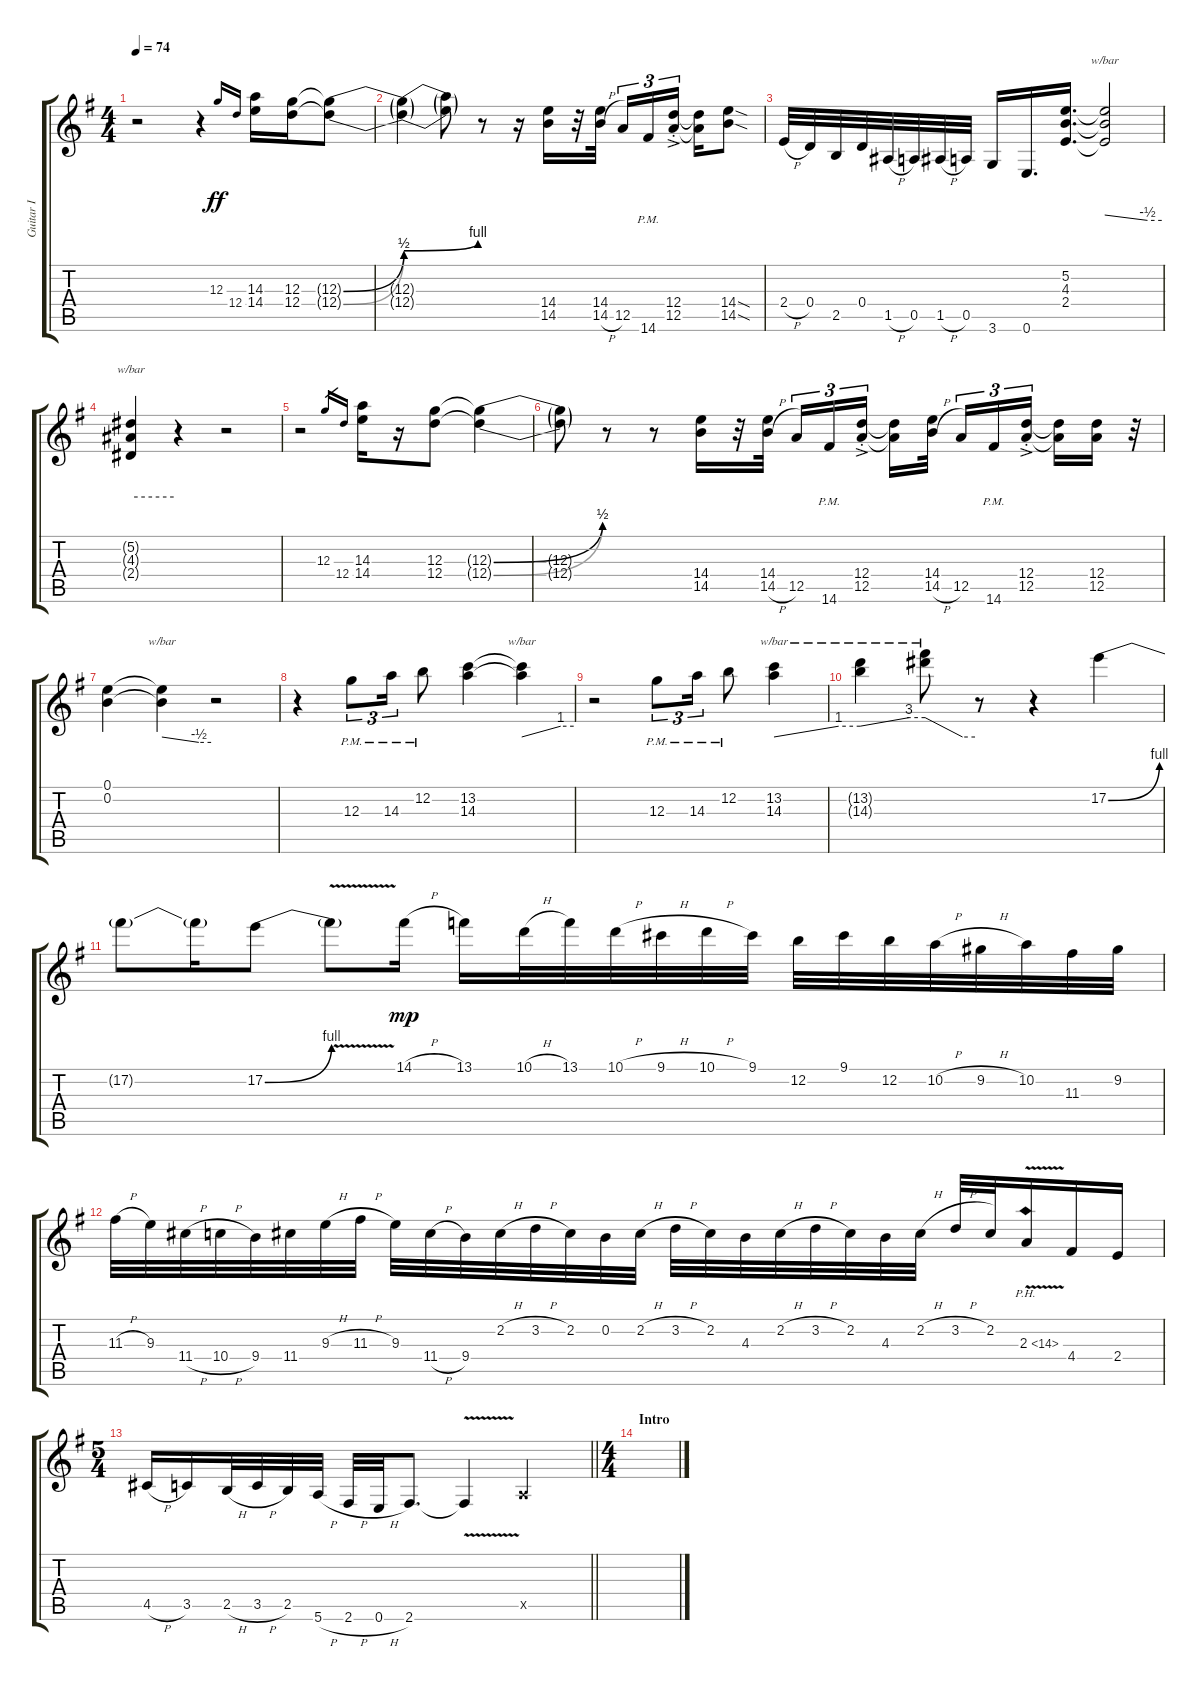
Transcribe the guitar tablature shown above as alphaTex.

\track ("Guitar I" "Guitar I") {instrument distortionguitar}
\staff {score tabs}
\tuning (E4 B3 G3 D3 A2 E2) {hide}
\ts (4 4)
\tempo 74
\clef g2
\ks g
r.2{dy ff instrument distortionguitar} r.4 12.3.16{gr onbeat} 12.4.16{gr onbeat} (14.3 14.4).16 (12.3 12.4).16 (12.3{be (bend 0 0 60 2) t} 12.4{be (bend 0 0 60 2) t}).8 |
(12.3{be (bend 0 2 60 4) t} 12.4{be (bend 0 2 60 4) t}).4 (12.3{t} 12.4{t}).8 r.8 r.16 (14.4 14.5).16 r.32 (14.4 14.5{h}).32{beam splitsecondary} 12.5.16{tu (3 2)} 14.6{pm}.16{tu (3 2)} (12.4{ac st} 12.5{ac st}).16{tu (3 2) beam splitsecondary} (12.4{t} 12.5{t}).16 (14.4{sod} 14.5{sod}).8 |
2.4{h}.32 0.4.32 2.5.32 0.4.32 1.5{h}.32 0.5.32 1.5{h}.32 0.5.32 3.6.16 0.6.16{d} (5.2 4.3 2.4).16{d} (5.2{t} 4.3{t} 2.4{t}).2{tbe (custom default 0 0 45 -2 60 -2)} |
(5.2{t} 4.3{t} 2.4{t}).4{tbe (hold default 0 -2 60 -2)} r.4 r.2 |
r.2 12.3.16{gr} 12.4.16{gr} (14.3 14.4).16 r.16 (12.3 12.4).8 (12.3{be (bend 0 0 60 2) t} 12.4{be (bend 0 0 60 2) t}).4 |
(12.3{t} 12.4{t}).8 r.8 r.8 (14.4 14.5).16 r.32 (14.4 14.5{h}).32 12.5.16{tu (3 2)} 14.6{pm}.16{tu (3 2)} (12.4{ac st} 12.5{ac st}).16{tu (3 2) beam splitsecondary} (12.4{t} 12.5{t}).16 (14.4 14.5{h}).32{beam splitsecondary} 12.5.16{tu (3 2)} 14.6{pm}.16{tu (3 2)} (12.4{ac st} 12.5{ac st}).16{tu (3 2) beam splitsecondary} (12.4{t} 12.5{t}).16 (12.4 12.5).16 r.32 |
(0.1 0.2).4 (0.1{t} 0.2{t}).4{tbe (custom default 0 0 45 -2 60 -2)} r.2 |
r.4 12.3{pm}.8{tu (3 2)} 14.3{pm}.16{tu (3 2)} 12.2{pm}.8 (13.2 14.3).4 (13.2{t} 14.3{t}).4{tbe (custom default 0 0 45 4 60 4)} |
r.2 12.3{pm}.8{tu (3 2)} 14.3{pm}.16{tu (3 2)} 12.2{pm}.8 (13.2 14.3).4{tbe (custom default 0 0 45 4 60 4)} |
(13.2{t} 14.3{t}).4{tbe (custom default 0 4 45 12 60 12)} (13.2{t} 14.3{t}).8{tbe (custom default 0 12 45 0 60 0)} r.8 r.4 17.2{be (bend 0 0 60 4)}.4 |
17.2{t}.8 17.2{t}.16 17.2{be (bend 0 0 60 4)}.8 17.2{v t}.8 14.1{h}.16{dy mp} 13.1.16 10.1{h}.32 13.1.32 10.1{h}.32 9.1{h}.32 10.1{h}.32 9.1.32 12.2.32 9.1.32 12.2.32 10.2{h}.32 9.2{h}.32 10.2.32 11.3.32 9.2.32 |
11.3{h}.32 9.3.32 11.4{h}.32 10.4{h}.32 9.4.32 11.4.32 9.3{h}.32 11.3{h}.32 9.3.32 11.4{h}.32 9.4.32 2.2{h}.32 3.2{h}.32 2.2.32 0.2.32 2.2{h}.32 3.2{h}.32 2.2.32 4.3.32 2.2{h}.32 3.2{h}.32 2.2.32 4.3.32 2.2{h}.32 3.2{h}.32 2.2.32 2.3{ph 12 v}.16 4.4.16 2.4.16 |
\ts (5 4)
\barLineRight lightlight
4.5{h}.16 3.5.16 2.5{h}.32 3.5{h}.32 2.5.32 5.6{h}.32 2.6{h}.32 0.6{h}.32 2.6.8{d} 2.6{v t}.4 0.5{x}.2 |
\ts (4 4)
\section ("" "Intro")
